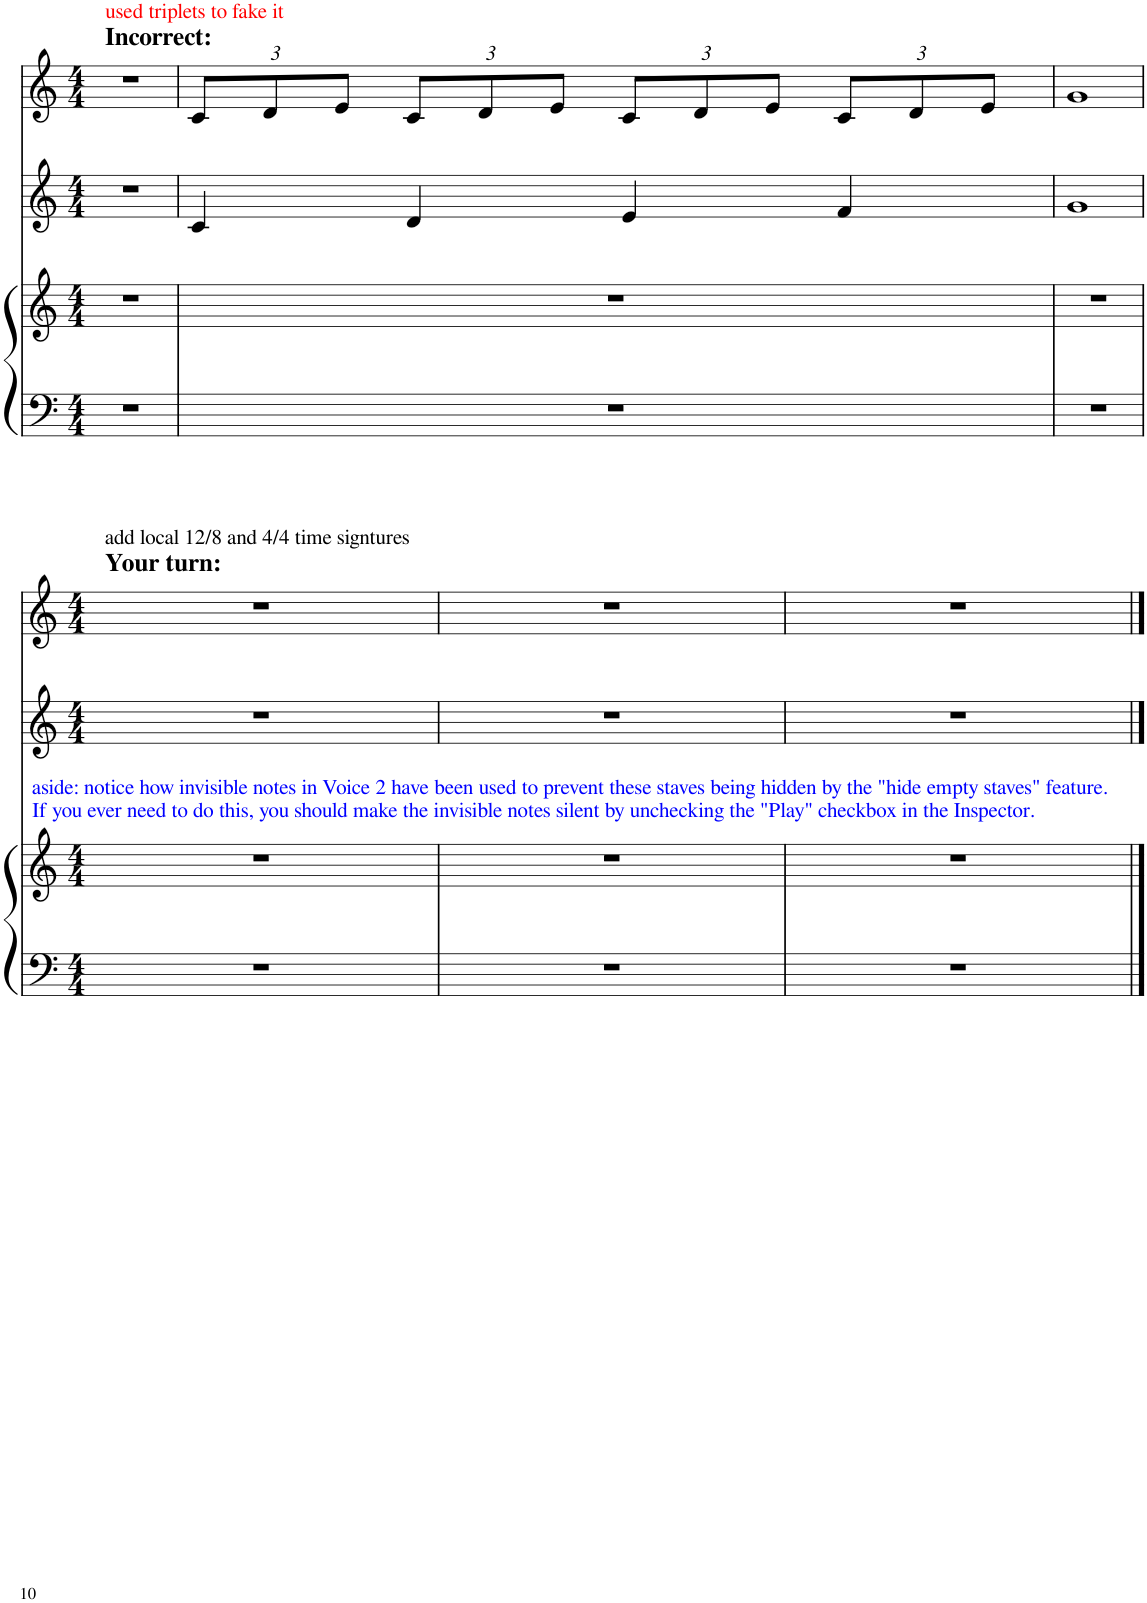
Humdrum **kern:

**kern	**kern
*part2	*part1
*staff2	*staff1
*I"Piano 2	*I"Piano 1
*I'Pno	*I'Pno
!!LO:PB:g=z
*clefG2	*clefG2
*k[]	*k[]
*M4/4	*M4/4
=1	=1
!	!LO:TX:a:B:t=Incorrect&colon;
!	!LO:TX:a:color=#FF0000:t=used triplets to fake it
1r	1r
=2	=2
*	*Xbrackettup
4c/	12c/L
.	12d/
.	12e/J
4d/	12c/L
.	12d/
.	12e/J
4e/	12c/L
.	12d/
.	12e/J
4f/	12c/L
.	12d/
.	12e/J
=3	=3
1g	1g
!!LO:LB:g=z
=1	=1
*M4/4	*M4/4
*^	*^
!	!	!LO:TX:a:B:t=Your turn&colon;	!
!	!	!LO:TX:a:t=add local 12/8 and 4/4 time signtures	!
!LO:TX:b:color=#0000FF:t=aside&colon; notice how invisible notes in Voice 2 have been used to prevent these staves being hidden by the "hide empty staves" feature.	!	!	!
!LO:TX:b:t=If you ever need to do this, you should make the invisible notes silent by unchecking the "Play" checkbox in the Inspector.	!	!	!
1r	1g	1r	1g
*v	*v	*	*
*	*v	*v
=2	=2
1r	1r
=3	=3
1r	1r
==	==
*-	*-
